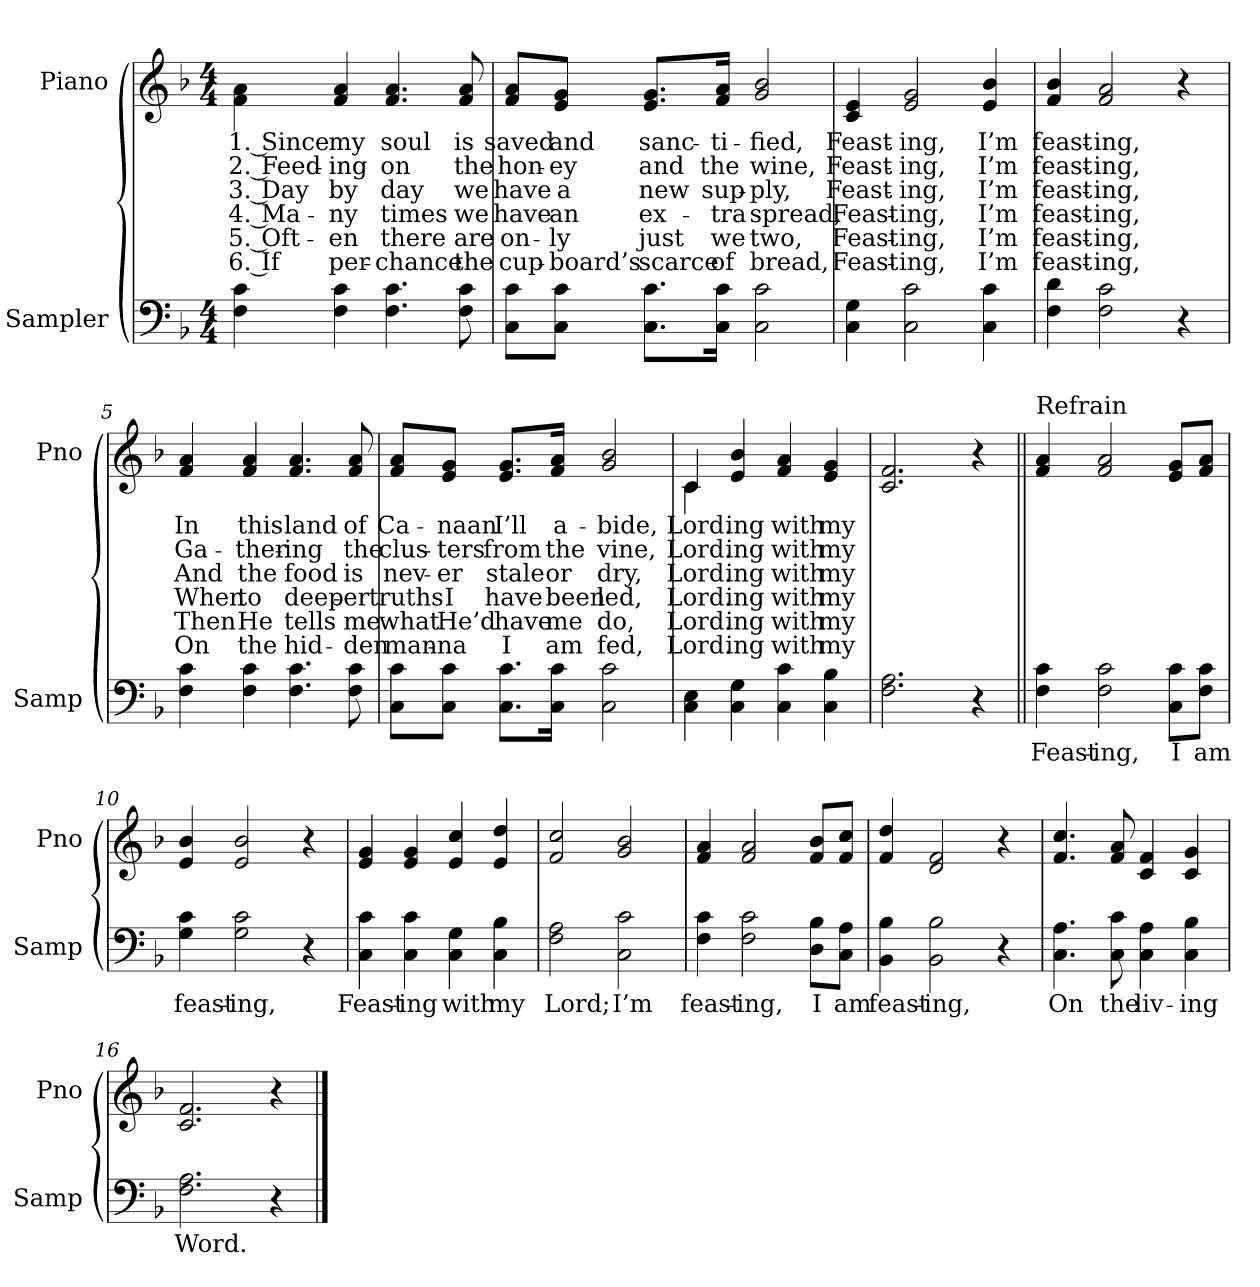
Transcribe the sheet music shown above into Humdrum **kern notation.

**kern	**text	**kern	**text	**text	**text	**text	**text	**text
*part2	*part2	*part1	*part1	*part1	*part1	*part1	*part1	*part1
*staff2	*staff2	*staff1	*staff1	*staff1	*staff1	*staff1	*staff1	*staff1
*I"Sampler	*	*I"Piano	*	*	*	*	*	*
*I'Samp	*	*I'Pno	*	*	*	*	*	*
*clefF4	*	*clefG2	*	*	*	*	*	*
*k[b-]	*	*k[b-]	*	*	*	*	*	*
*F:	*	*F:	*	*	*	*	*	*
*M4/4	*	*M4/4	*	*	*	*	*	*
=1	=1	=1	=1	=1	=1	=1	=1	=1
4F 4c	.	4f\ 4a\	1. Since	2. Feed-	3. Day	4. Ma-	5. Oft-	6. If
4F 4c	.	4f 4a	my	-ing	by	-ny	-en	per-
4.F 4.c	.	4.f 4.a	soul	on	day	times	there	-chance
8F 8c	.	8f 8a	is	the	we	we	are	the
=2	=2	=2	=2	=2	=2	=2	=2	=2
8C\ 8c\L	.	8f/ 8a/L	saved	hon-	have	have	on-	cup-
8C\ 8c\J	.	8e/ 8g/J	and	-ey	a	an	-ly	-board’s
8.C\ 8.c\L	.	8.e/ 8.g/L	sanc-	and	new	ex-	just	scarce
16C\ 16c\Jk	.	16f/ 16a/Jk	-ti-	the	sup-	-tra	we	of
2C 2c	.	2g 2b-	-fied,	wine,	-ply,	spread,	two,	bread,
=3	=3	=3	=3	=3	=3	=3	=3	=3
4C 4G	.	4c 4e	Feast-	Feast-	Feast-	Feast-	Feast-	Feast-
2C 2c	.	2e 2g	-ing,	-ing,	-ing,	-ing,	-ing,	-ing,
4C 4c	.	4e 4b-	I’m	I’m	I’m	I’m	I’m	I’m
=4	=4	=4	=4	=4	=4	=4	=4	=4
4F 4d	.	4f 4b-	feast-	feast-	feast-	feast-	feast-	feast-
2F 2c	.	2f 2a	-ing,	-ing,	-ing,	-ing,	-ing,	-ing,
4r	.	4r	.	.	.	.	.	.
=5	=5	=5	=5	=5	=5	=5	=5	=5
4F 4c	.	4f 4a	In	Ga-	And	When	Then	On
4F 4c	.	4f 4a	this	-ther-	the	to	He	the
4.F 4.c	.	4.f 4.a	land	-ing	food	deep-	tells	hid-
8F 8c	.	8f 8a	of	the	is	-er	me	-den
=6	=6	=6	=6	=6	=6	=6	=6	=6
8C\ 8c\L	.	8f/ 8a/L	Ca-	clus-	nev-	truths	what	man-
8C\ 8c\J	.	8e/ 8g/J	-naan	-ters	-er	I	He’d	-na
8.C\ 8.c\L	.	8.e/ 8.g/L	I’ll	from	stale	have	have	I
16C\ 16c\Jk	.	16f/ 16a/Jk	a-	the	or	been	me	am
2C 2c	.	2g 2b-	-bide,	vine,	dry,	led,	do,	fed,
=7	=7	=7	=7	=7	=7	=7	=7	=7
*	*	*^	*	*	*	*	*	*
4C 4E	.	4c/	4c	Lord.	Lord.	Lord.	Lord.	Lord.	Lord.
4C 4G	.	4e 4b-	2.ryy	-ing	-ing	-ing	-ing	-ing	-ing
4C 4c	.	4f 4a	.	with	with	with	with	with	with
4C 4B-	.	4e 4g	.	my	my	my	my	my	my
*	*	*v	*v	*	*	*	*	*	*
=8	=8	=8	=8	=8	=8	=8	=8	=8
2.F 2.A	.	2.c 2.f	.	.	.	.	.	.
4r	.	4r	.	.	.	.	.	.
=9||	=9||	=9||	=9||	=9||	=9||	=9||	=9||	=9||
!	!	!LO:TX:t=Refrain	!	!	!	!	!	!
4F 4c	Feast-	4f 4a	.	.	.	.	.	.
2F 2c	-ing,	2f 2a	.	.	.	.	.	.
8C\ 8c\L	I	8e/ 8g/L	.	.	.	.	.	.
8F\ 8c\J	am	8f/ 8a/J	.	.	.	.	.	.
=10	=10	=10	=10	=10	=10	=10	=10	=10
4G 4c	feast-	4e 4b-	.	.	.	.	.	.
2G 2c	-ing,	2e 2b-	.	.	.	.	.	.
4r	.	4r	.	.	.	.	.	.
=11	=11	=11	=11	=11	=11	=11	=11	=11
4C 4c	Feast-	4e 4g	.	.	.	.	.	.
4C 4c	-ing	4e 4g	.	.	.	.	.	.
4C 4G	with	4e 4cc	.	.	.	.	.	.
4C 4B-	my	4e 4dd	.	.	.	.	.	.
=12	=12	=12	=12	=12	=12	=12	=12	=12
2F 2A	Lord;	2f 2cc	.	.	.	.	.	.
2C 2c	I’m	2g 2b-	.	.	.	.	.	.
=13	=13	=13	=13	=13	=13	=13	=13	=13
4F 4c	feast-	4f 4a	.	.	.	.	.	.
2F 2c	-ing,	2f 2a	.	.	.	.	.	.
8D\ 8B-\L	I	8f/ 8b-/L	.	.	.	.	.	.
8C\ 8A\J	am	8f/ 8cc/J	.	.	.	.	.	.
=14	=14	=14	=14	=14	=14	=14	=14	=14
4BB- 4B-	feast-	4f 4dd	.	.	.	.	.	.
2BB- 2B-	-ing,	2d 2f	.	.	.	.	.	.
4r	.	4r	.	.	.	.	.	.
=15	=15	=15	=15	=15	=15	=15	=15	=15
4.C 4.A	On	4.f 4.cc	.	.	.	.	.	.
8C 8c	the	8f 8a	.	.	.	.	.	.
4C 4A	liv-	4c 4f	.	.	.	.	.	.
4C 4B-	-ing	4c 4g	.	.	.	.	.	.
=16	=16	=16	=16	=16	=16	=16	=16	=16
2.F 2.A	Word.	2.c 2.f	.	.	.	.	.	.
4r	.	4r	.	.	.	.	.	.
==	==	==	==	==	==	==	==	==
*-	*-	*-	*-	*-	*-	*-	*-	*-
